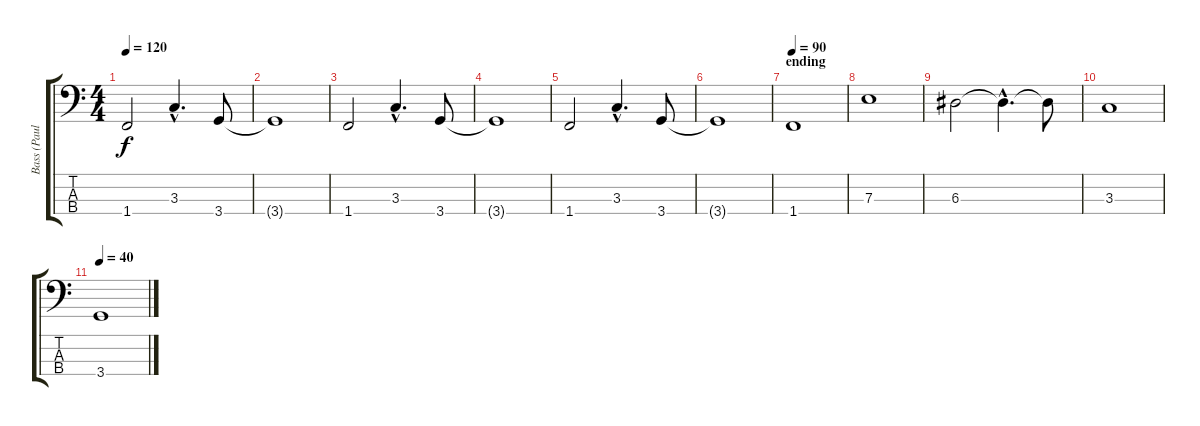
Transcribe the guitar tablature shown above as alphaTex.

\track ("Bass (Paul McGuigan)" "Bass (Paul") {instrument electricbassfinger}
\staff {score tabs}
\tuning (G2 D2 A1 E1) {hide}
\ts (4 4)
\tempo 120
\clef f4
\ks c
1.4.2{dy f} 3.3{hac}.4{d} 3.4.8 |
3.4{t}.1 |
1.4.2 3.3{hac}.4{d} 3.4.8 |
3.4{t}.1 |
1.4.2 3.3{hac}.4{d} 3.4.8 |
3.4{t}.1 |
\section ("" "ending")
\tempo 90
1.4.1 |
7.3.1 |
6.3.2 6.3{hac t}.4{d} 6.3{t}.8 |
3.3.1 |
\tempo 40
3.4.1
